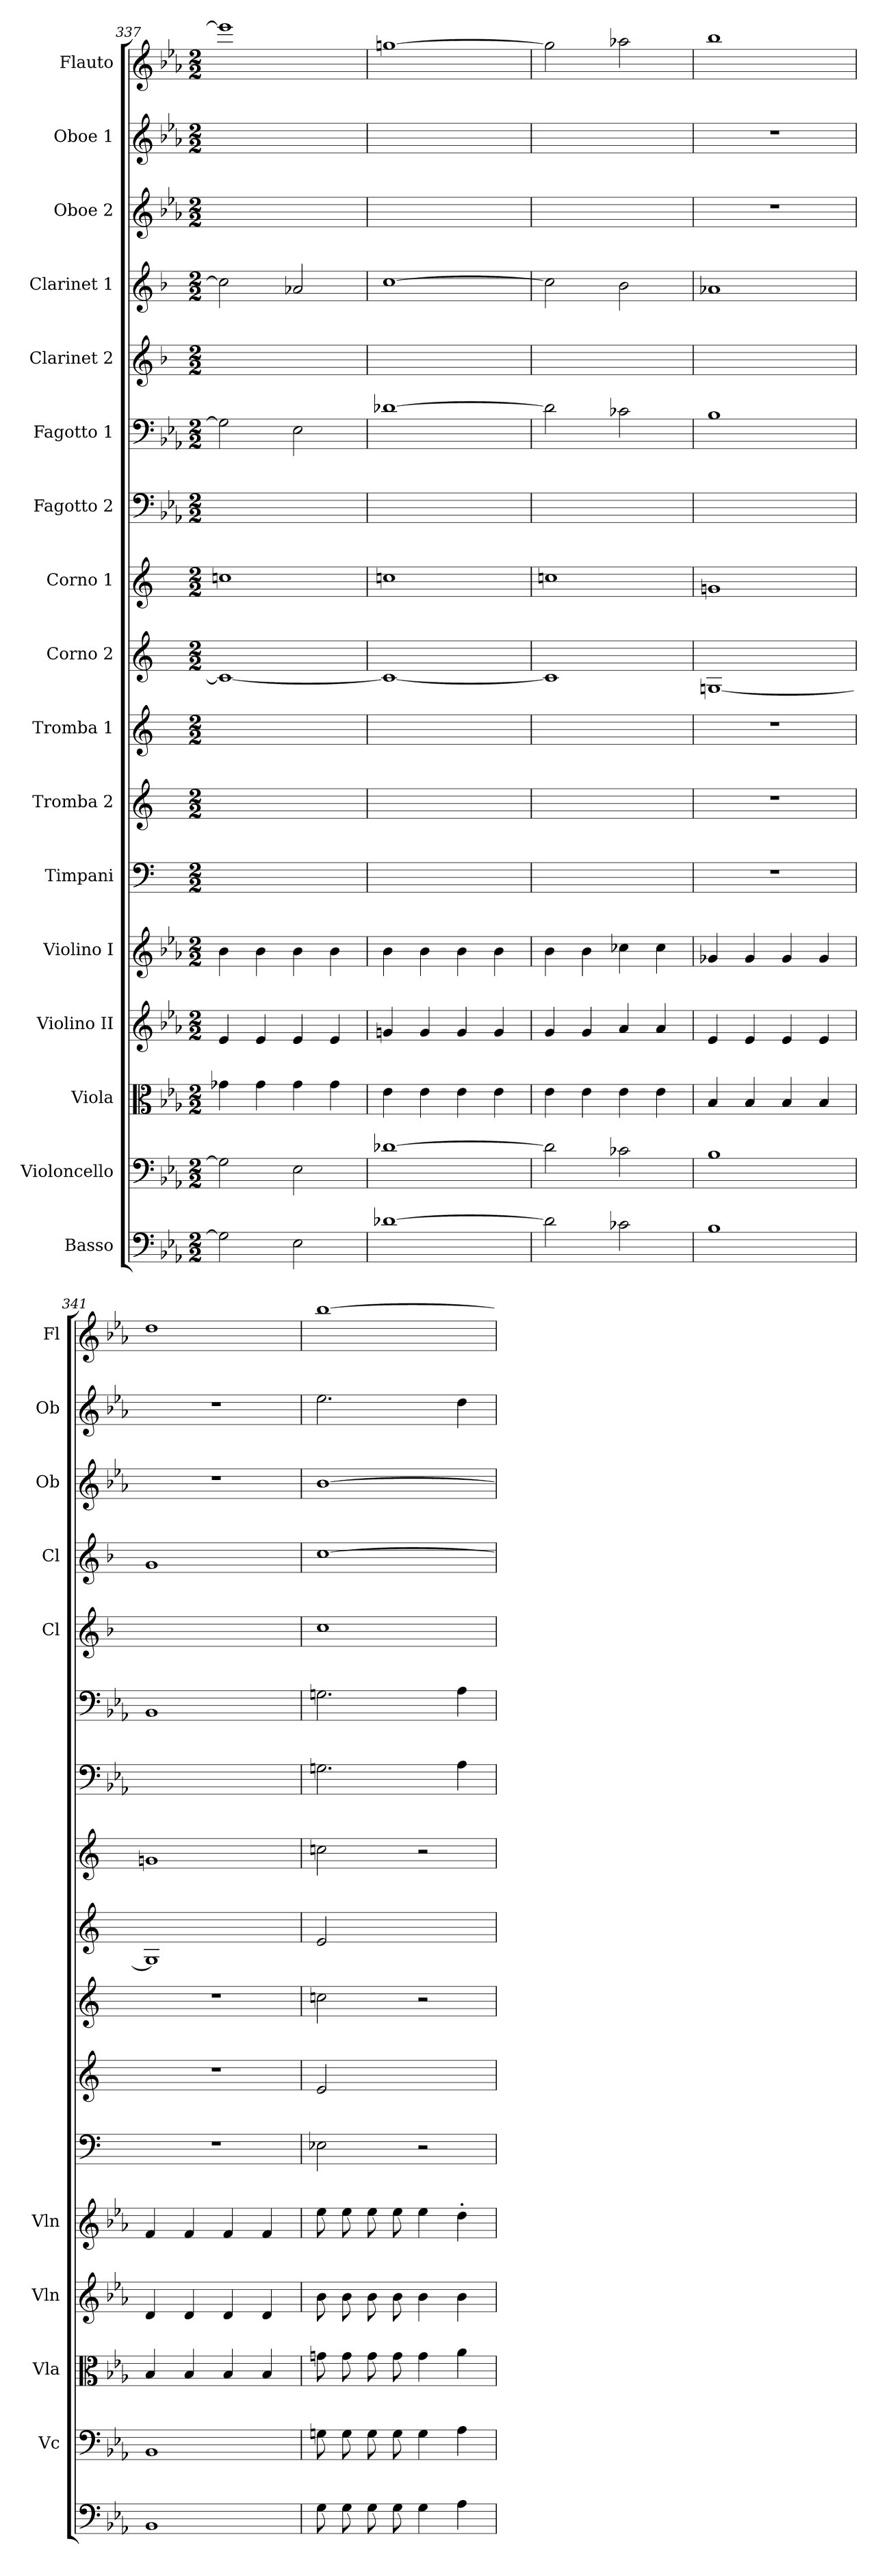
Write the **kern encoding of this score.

**kern	**kern	**kern	**kern	**kern	**kern	**kern	**kern	**kern	**kern	**kern	**kern	**kern	**kern	**kern	**kern	**kern
*part17	*part16	*part15	*part14	*part13	*part12	*part11	*part10	*part9	*part8	*part7	*part6	*part5	*part4	*part3	*part2	*part1
*staff17	*staff16	*staff15	*staff14	*staff13	*staff12	*staff11	*staff10	*staff9	*staff8	*staff7	*staff6	*staff5	*staff4	*staff3	*staff2	*staff1
*I"Basso	*I"Violoncello	*I"Viola	*I"Violino II	*I"Violino I	*I"Timpani	*I"Tromba 2	*I"Tromba 1	*I"Corno 2	*I"Corno 1	*I"Fagotto 2	*I"Fagotto 1	*I"Clarinet 2	*I"Clarinet 1	*I"Oboe 2	*I"Oboe 1	*I"Flauto
*	*I'Vc	*I'Vla	*I'Vln	*I'Vln	*	*	*	*	*	*	*	*I'Cl	*I'Cl	*I'Ob	*I'Ob	*I'Fl
*clefF4	*clefF4	*clefC3	*clefG2	*clefG2	*clefF4	*clefG2	*clefG2	*clefG2	*clefG2	*clefF4	*clefF4	*clefG2	*clefG2	*clefG2	*clefG2	*clefG2
*ITrd7c12	*	*	*	*	*	*ITrd-2c-3	*ITrd-2c-3	*ITrd5c9	*ITrd5c9	*	*	*ITrd1c2	*ITrd1c2	*	*	*
*k[b-e-a-]	*k[b-e-a-]	*k[b-e-a-]	*k[b-e-a-]	*k[b-e-a-]	*	*	*	*	*	*k[b-e-a-]	*k[b-e-a-]	*k[b-e-a-]	*k[b-e-a-]	*k[b-e-a-]	*k[b-e-a-]	*k[b-e-a-]
*M2/2	*M2/2	*M2/2	*M2/2	*M2/2	*M2/2	*M2/2	*M2/2	*M2/2	*M2/2	*M2/2	*M2/2	*M2/2	*M2/2	*M2/2	*M2/2	*M2/2
=337	=337	=337	=337	=337	=337	=337	=337	=337	=337	=337	=337	=337	=337	=337	=337	=337
2GG-]	2G-]	4g-X	4e-	4b-	1ryy	1ryy	1ryy	1E-_	1e-X	1ryy	2G-]	1ryy	2b-]	1ryy	1ryy	1eee-]
.	.	4g-	4e-	4b-	.	.	.	.	.	.	.	.	.	.	.	.
2EE-	2E-	4g-	4e-	4b-	.	.	.	.	.	.	2E-	.	2g-X	.	.	.
.	.	4g-	4e-	4b-	.	.	.	.	.	.	.	.	.	.	.	.
=338	=338	=338	=338	=338	=338	=338	=338	=338	=338	=338	=338	=338	=338	=338	=338	=338
[1D-X	[1d-X	4e-	4gn	4b-	1ryy	1ryy	1ryy	1E-_	1e-X	1ryy	[1d-X	1ryy	[1b-	1ryy	1ryy	[1ggn
.	.	4e-	4g	4b-	.	.	.	.	.	.	.	.	.	.	.	.
.	.	4e-	4g	4b-	.	.	.	.	.	.	.	.	.	.	.	.
.	.	4e-	4g	4b-	.	.	.	.	.	.	.	.	.	.	.	.
=339	=339	=339	=339	=339	=339	=339	=339	=339	=339	=339	=339	=339	=339	=339	=339	=339
2D-]	2d-]	4e-	4g	4b-	1ryy	1ryy	1ryy	1E-]	1e-X	1ryy	2d-]	1ryy	2b-]	1ryy	1ryy	2gg]
.	.	4e-	4g	4b-	.	.	.	.	.	.	.	.	.	.	.	.
2C-X	2c-X	4e-	4a-	4cc-X	.	.	.	.	.	.	2c-X	.	2a-	.	.	2aa-X
.	.	4e-	4a-	4cc-	.	.	.	.	.	.	.	.	.	.	.	.
=340	=340	=340	=340	=340	=340	=340	=340	=340	=340	=340	=340	=340	=340	=340	=340	=340
1BB-	1B-	4B-	4e-	4g-X	1r	1r	1r	[1BB-X	1B-X	1ryy	1B-	1ryy	1g-X	1r	1r	1bb-
.	.	4B-	4e-	4g-	.	.	.	.	.	.	.	.	.	.	.	.
.	.	4B-	4e-	4g-	.	.	.	.	.	.	.	.	.	.	.	.
.	.	4B-	4e-	4g-	.	.	.	.	.	.	.	.	.	.	.	.
=341	=341	=341	=341	=341	=341	=341	=341	=341	=341	=341	=341	=341	=341	=341	=341	=341
1BBB-	1BB-	4B-	4d	4f	1r	1r	1r	1BB-]	1B-X	1ryy	1BB-	1ryy	1f	1r	1r	1dd
.	.	4B-	4d	4f	.	.	.	.	.	.	.	.	.	.	.	.
.	.	4B-	4d	4f	.	.	.	.	.	.	.	.	.	.	.	.
.	.	4B-	4d	4f	.	.	.	.	.	.	.	.	.	.	.	.
=342	=342	=342	=342	=342	=342	=342	=342	=342	=342	=342	=342	=342	=342	=342	=342	=342
8GG	8Gn	8gn	8b-	8ee-	2E-X	2g	2ee-X	2G	2e-X	2.Gn	2.Gn	1b-	[1b-	[1b-	2.ee-	[1bb-
8GG	8G	8g	8b-	8ee-	.	.	.	.	.	.	.	.	.	.	.	.
8GG	8G	8g	8b-	8ee-	.	.	.	.	.	.	.	.	.	.	.	.
8GG	8G	8g	8b-	8ee-	.	.	.	.	.	.	.	.	.	.	.	.
4GG	4G	4g	4b-	4ee-	2r	2ryy	2r	2ryy	2r	.	.	.	.	.	.	.
4AA-	4A-	4a-	4b-	4dd'	.	.	.	.	.	4A-	4A-	.	.	.	4dd	.
=	=	=	=	=	=	=	=	=	=	=	=	=	=	=	=	=
*-	*-	*-	*-	*-	*-	*-	*-	*-	*-	*-	*-	*-	*-	*-	*-	*-
